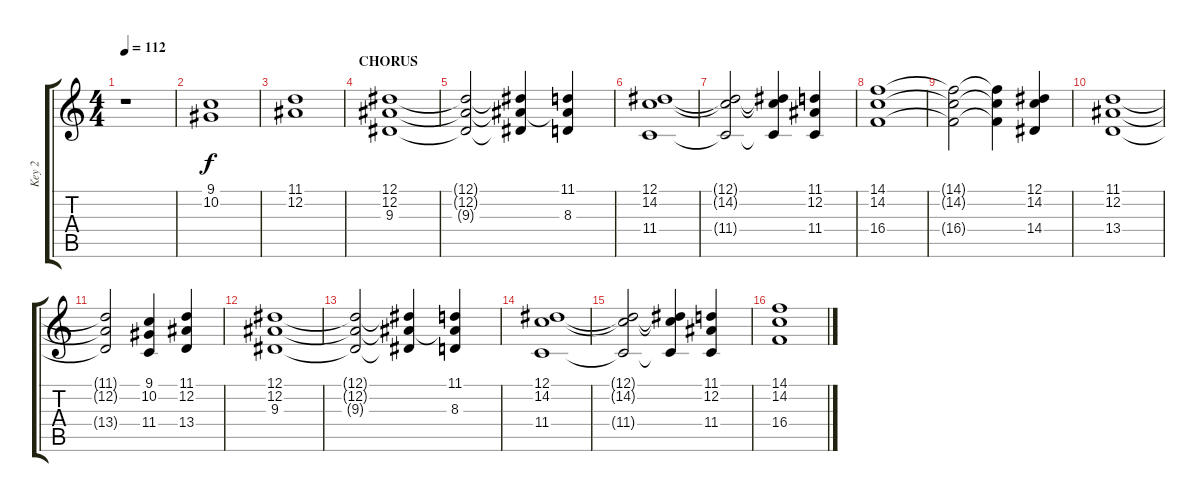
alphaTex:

\track ("Key 2" "Key 2") {instrument synthstrings1}
\staff {score tabs}
\tuning (Eb4 Bb3 Gb3 Db3 Ab2 Eb2) {hide}
\ts (4 4)
\tempo 112
\clef g2
\ks c
r.1{dy f} |
(9.1 10.2).1{volume 4 instrument synthstrings1} |
(11.1 12.2).1 |
\section ("" "CHORUS")
(12.1 12.2 9.3).1 |
(12.1{t} 12.2{t} 9.3{t}).2 (12.1{t} 12.2{t} 9.3{t}).4 (11.1 12.2{t} 8.3).4 |
(12.1 14.2 11.4).1 |
(12.1{t} 14.2{t} 11.4{t}).2 (12.1{t} 14.2{t} 11.4{t}).4 (11.1 12.2 11.4).4 |
(14.1 14.2 16.4).1 |
(14.1{t} 14.2{t} 16.4{t}).2 (14.1{t} 14.2{t} 16.4{t}).4 (12.1 14.2 14.4).4 |
(11.1 12.2 13.4).1 |
(11.1{t} 12.2{t} 13.4{t}).2 (9.1 10.2 11.4).4 (11.1 12.2 13.4).4 |
(12.1 12.2 9.3).1 |
(12.1{t} 12.2{t} 9.3{t}).2 (12.1{t} 12.2{t} 9.3{t}).4 (11.1 12.2{t} 8.3).4 |
(12.1 14.2 11.4).1 |
(12.1{t} 14.2{t} 11.4{t}).2 (12.1{t} 14.2{t} 11.4{t}).4 (11.1 12.2 11.4).4 |
(14.1 14.2 16.4).1
